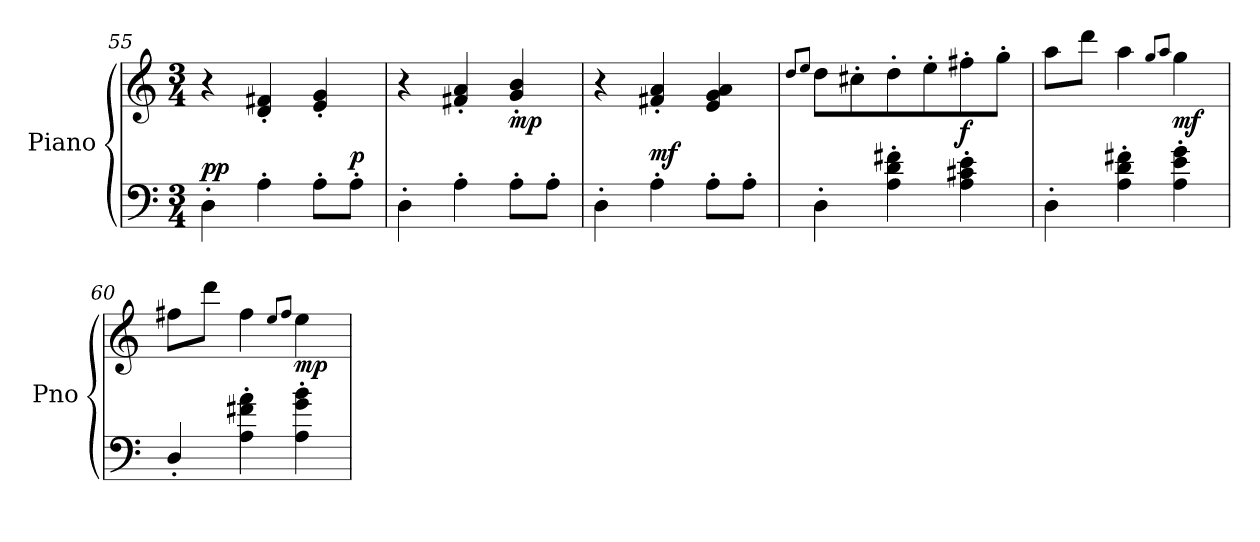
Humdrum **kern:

**kern	**kern	**dynam
*part1	*part1	*part1
*staff2	*staff1	*staff1/2
*I"Piano	*	*
*I'Pno	*	*
*clefF4	*clefG2	*
*k[]	*k[]	*
*M3/4	*M3/4	*
=55	=55	=55
!	!	!LO:DY:a=2
4D'\	4r	pp
4A'\	4d/' 4f#X/'	.
8A'\L	4e/' 4g/'	.
!	!	!LO:DY:a=2
8A'\J	.	p
=56	=56	=56
4D'\	4r	.
4A'\	4f#X/' 4a/'	.
!	!	!LO:DY:b
8A'\L	4g/' 4b/'	mp
8A'\J	.	.
=57	=57	=57
4D'\	4r	.
!	!	!LO:DY:a=2
4A'\	4f#X/' 4a/'	mf
8A'\L	4e/ 4g/ 4a/	.
8A'\J	.	.
=58	=58	=58
.	8qdd/L	.
.	8qee/J	.
4D'\	8dd\L	.
.	8cc#X'\	.
4A\' 4d\' 4f#X\'	8dd'\	.
.	8ee'\	.
!	!	!LO:DY:b
4A\' 4c#X\' 4e\'	8ff#X'\	f
.	8gg'\J	.
=59	=59	=59
4D'\	8aa\L	.
.	8ddd\J	.
4A\' 4d\' 4f#X\'	4aa\	.
.	8qgg/L	.
.	8qaa/J	.
!	!	!LO:DY:b
4A\' 4e\' 4g\'	4gg\	mf
=60	=60	=60
4D'/	8ff#X\L	.
.	8ddd\J	.
4A\' 4f#X\' 4a\'	4ff#\	.
.	8qee/L	.
.	8qff#/J	.
!	!	!LO:DY:b
4A\' 4g\' 4b\'	4ee\	mp
=	=	=
*-	*-	*-
